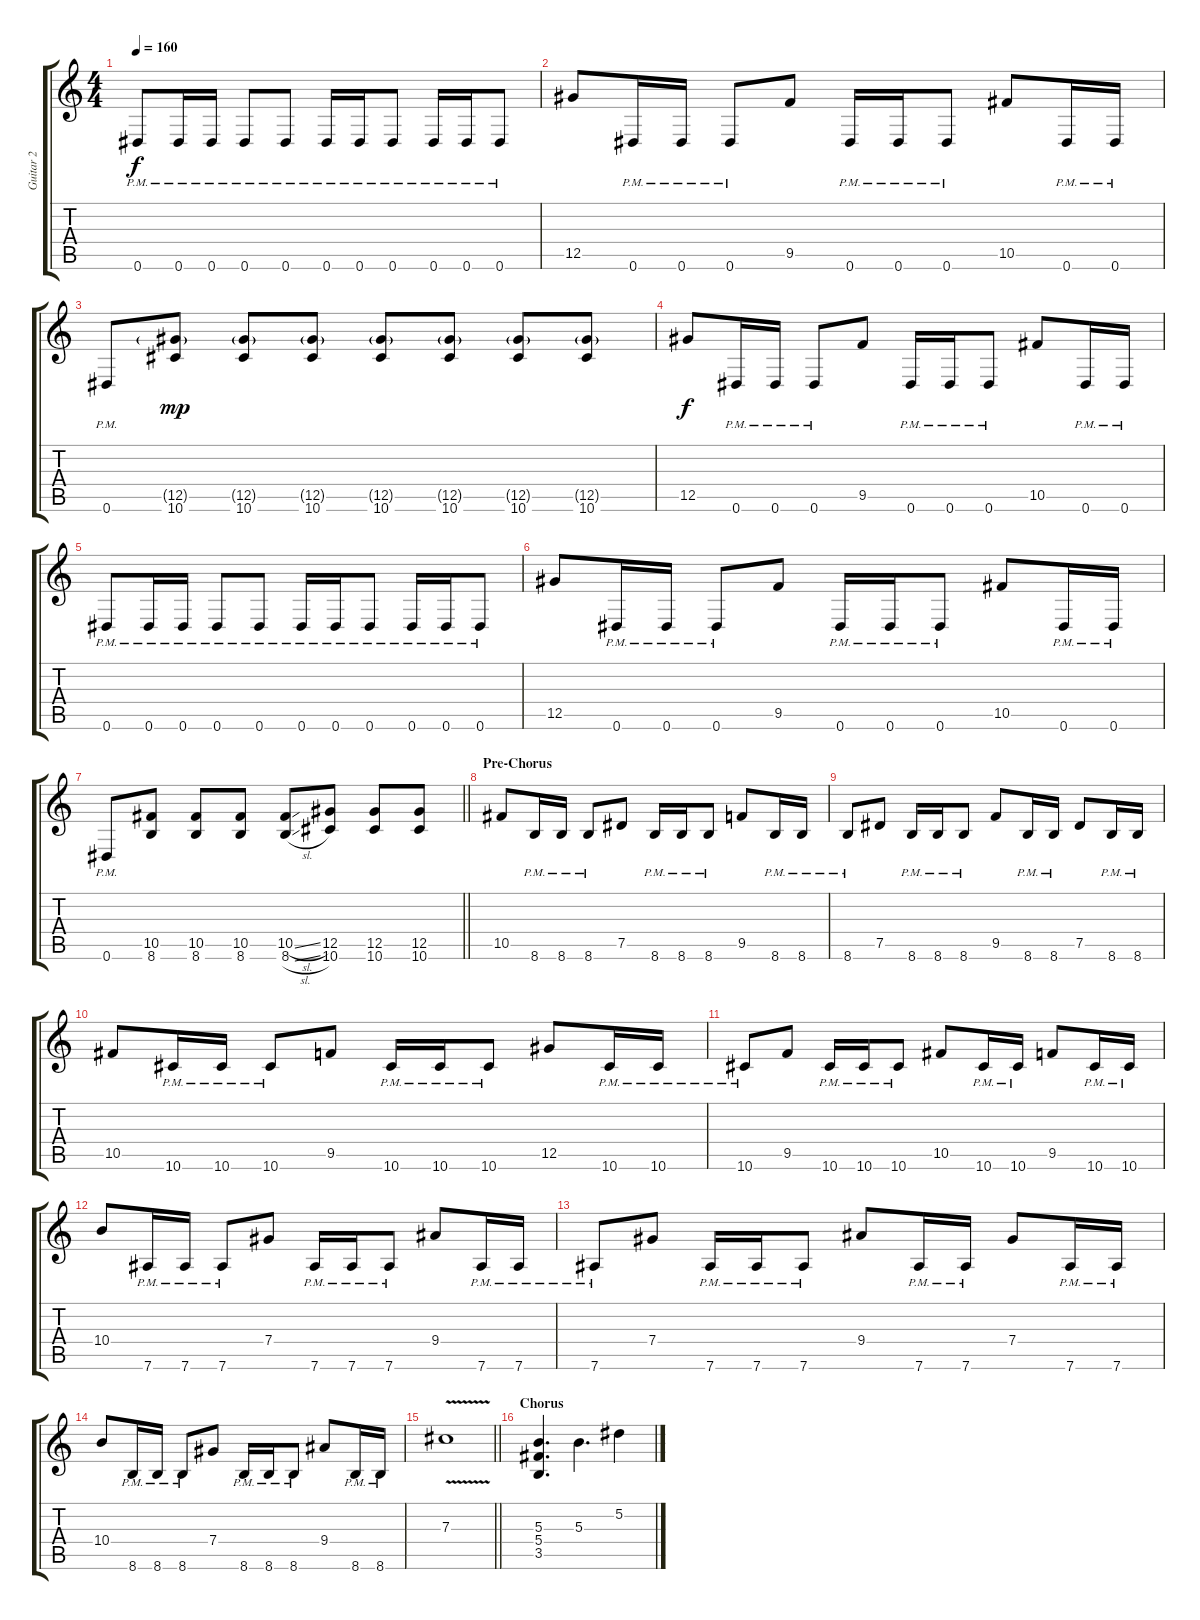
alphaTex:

\track ("Guitar 2" "Guitar 2") {instrument distortionguitar}
\staff {score tabs}
\tuning (Eb4 Bb3 Gb3 Db3 Ab2 Eb2) {hide}
\ts (4 4)
\tempo 160
\clef g2
\ks c
0.6{pm}.8{dy f} 0.6{pm}.16 0.6{pm}.16 0.6{pm}.8 0.6{pm}.8 0.6{pm}.16 0.6{pm}.16 0.6{pm}.8 0.6{pm}.16 0.6{pm}.16 0.6{pm}.8 |
12.5.8 0.6{pm}.16 0.6{pm}.16 0.6{pm}.8 9.5.8 0.6{pm}.16 0.6{pm}.16 0.6{pm}.8 10.5.8 0.6{pm}.16 0.6{pm}.16 |
0.6{pm}.8 (12.5{g} 10.6).8{dy mp} (12.5{g} 10.6).8 (12.5{g} 10.6).8 (12.5{g} 10.6).8 (12.5{g} 10.6).8 (12.5{g} 10.6).8 (12.5{g} 10.6).8 |
12.5.8{dy f} 0.6{pm}.16 0.6{pm}.16 0.6{pm}.8 9.5.8 0.6{pm}.16 0.6{pm}.16 0.6{pm}.8 10.5.8 0.6{pm}.16 0.6{pm}.16 |
0.6{pm}.8 0.6{pm}.16 0.6{pm}.16 0.6{pm}.8 0.6{pm}.8 0.6{pm}.16 0.6{pm}.16 0.6{pm}.8 0.6{pm}.16 0.6{pm}.16 0.6{pm}.8 |
12.5.8 0.6{pm}.16 0.6{pm}.16 0.6{pm}.8 9.5.8 0.6{pm}.16 0.6{pm}.16 0.6{pm}.8 10.5.8 0.6{pm}.16 0.6{pm}.16 |
\barLineRight lightlight
0.6{pm}.8 (10.5 8.6).8 (10.5 8.6).8 (10.5 8.6).8 (10.5{sl} 8.6{sl}).8 (12.5 10.6).8 (12.5 10.6).8 (12.5 10.6).8 |
\section ("" "Pre-Chorus")
10.5.8 8.6{pm}.16 8.6{pm}.16 8.6{pm}.8 7.5.8 8.6{pm}.16 8.6{pm}.16 8.6{pm}.8 9.5.8 8.6{pm}.16 8.6{pm}.16 |
8.6{pm}.8 7.5.8 8.6{pm}.16 8.6{pm}.16 8.6{pm}.8 9.5.8 8.6{pm}.16 8.6{pm}.16 7.5.8 8.6{pm}.16 8.6{pm}.16 |
10.5.8 10.6{pm}.16 10.6{pm}.16 10.6{pm}.8 9.5.8 10.6{pm}.16 10.6{pm}.16 10.6{pm}.8 12.5.8 10.6{pm}.16 10.6{pm}.16 |
10.6{pm}.8 9.5.8 10.6{pm}.16 10.6{pm}.16 10.6{pm}.8 10.5.8 10.6{pm}.16 10.6{pm}.16 9.5.8 10.6{pm}.16 10.6{pm}.16 |
10.4.8 7.6{pm}.16 7.6{pm}.16 7.6{pm}.8 7.4.8 7.6{pm}.16 7.6{pm}.16 7.6{pm}.8 9.4.8 7.6{pm}.16 7.6{pm}.16 |
7.6{pm}.8 7.4.8 7.6{pm}.16 7.6{pm}.16 7.6{pm}.8 9.4.8 7.6{pm}.16 7.6{pm}.16 7.4.8 7.6{pm}.16 7.6{pm}.16 |
10.4.8 8.6{pm}.16 8.6{pm}.16 8.6{pm}.8 7.4.8 8.6{pm}.16 8.6{pm}.16 8.6{pm}.8 9.4.8 8.6{pm}.16 8.6{pm}.16 |
\barLineRight lightlight
7.3{v}.1 |
\section ("" "Chorus")
(5.3 5.4 3.5).4{d} 5.3.4{d} 5.2.4
